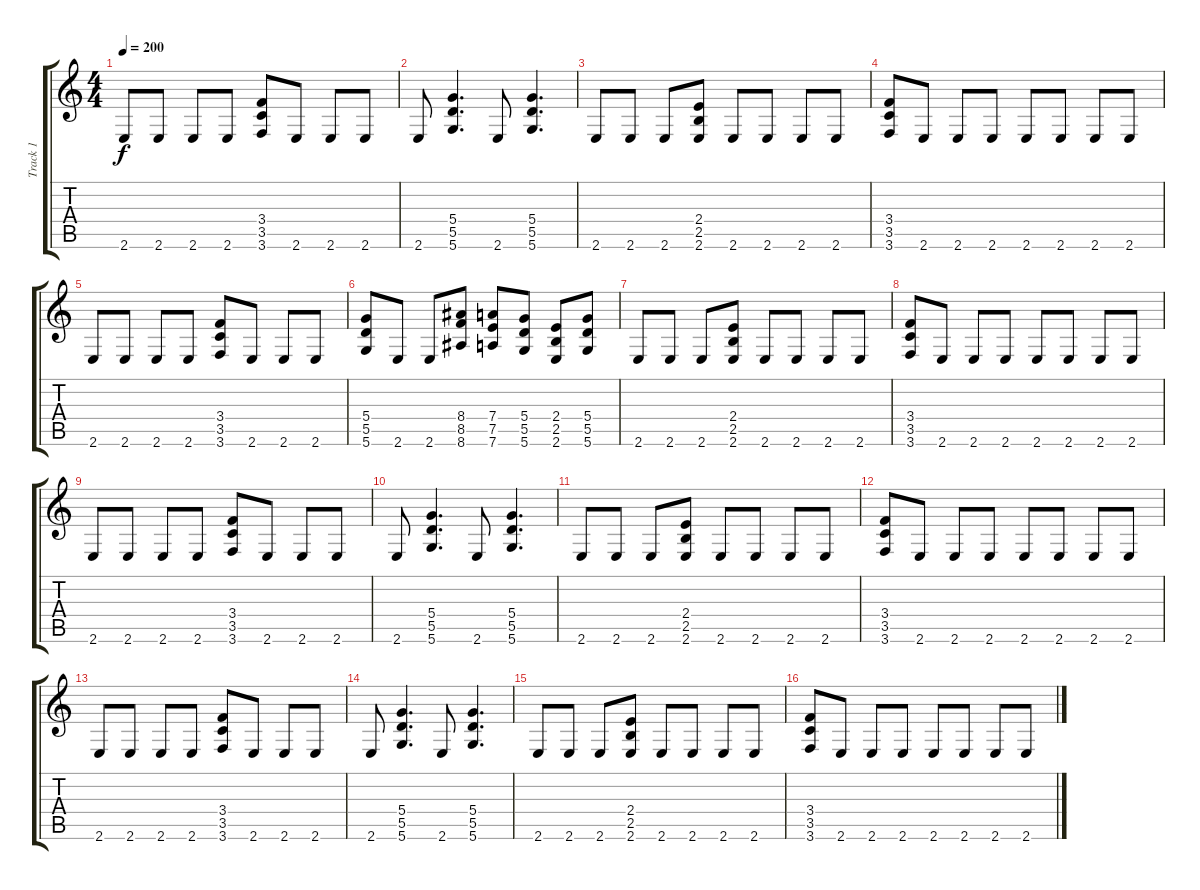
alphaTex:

\track ("Track 1" "Track 1") {instrument acousticguitarsteel}
\staff {score tabs}
\tuning (E4 B3 G3 D3 A2 D2) {hide}
\ts (4 4)
\tempo 200
\clef g2
\ks c
2.6.8{dy f} 2.6.8 2.6.8 2.6.8 (3.4 3.5 3.6).8 2.6.8 2.6.8 2.6.8 |
2.6.8 (5.4 5.5 5.6).4{d} 2.6.8 (5.4 5.5 5.6).4{d} |
2.6.8 2.6.8 2.6.8 (2.4 2.5 2.6).8 2.6.8 2.6.8 2.6.8 2.6.8 |
(3.4 3.5 3.6).8 2.6.8 2.6.8 2.6.8 2.6.8 2.6.8 2.6.8 2.6.8 |
2.6.8 2.6.8 2.6.8 2.6.8 (3.4 3.5 3.6).8 2.6.8 2.6.8 2.6.8 |
(5.4 5.5 5.6).8 2.6.8 2.6.8 (8.4 8.5 8.6).8 (7.4 7.5 7.6).8 (5.4 5.5 5.6).8 (2.4 2.5 2.6).8 (5.4 5.5 5.6).8 |
2.6.8 2.6.8 2.6.8 (2.4 2.5 2.6).8 2.6.8 2.6.8 2.6.8 2.6.8 |
(3.4 3.5 3.6).8 2.6.8 2.6.8 2.6.8 2.6.8 2.6.8 2.6.8 2.6.8 |
2.6.8 2.6.8 2.6.8 2.6.8 (3.4 3.5 3.6).8 2.6.8 2.6.8 2.6.8 |
2.6.8 (5.4 5.5 5.6).4{d} 2.6.8 (5.4 5.5 5.6).4{d} |
2.6.8 2.6.8 2.6.8 (2.4 2.5 2.6).8 2.6.8 2.6.8 2.6.8 2.6.8 |
(3.4 3.5 3.6).8 2.6.8 2.6.8 2.6.8 2.6.8 2.6.8 2.6.8 2.6.8 |
2.6.8 2.6.8 2.6.8 2.6.8 (3.4 3.5 3.6).8 2.6.8 2.6.8 2.6.8 |
2.6.8 (5.4 5.5 5.6).4{d} 2.6.8 (5.4 5.5 5.6).4{d} |
2.6.8 2.6.8 2.6.8 (2.4 2.5 2.6).8 2.6.8 2.6.8 2.6.8 2.6.8 |
(3.4 3.5 3.6).8 2.6.8 2.6.8 2.6.8 2.6.8 2.6.8 2.6.8 2.6.8
